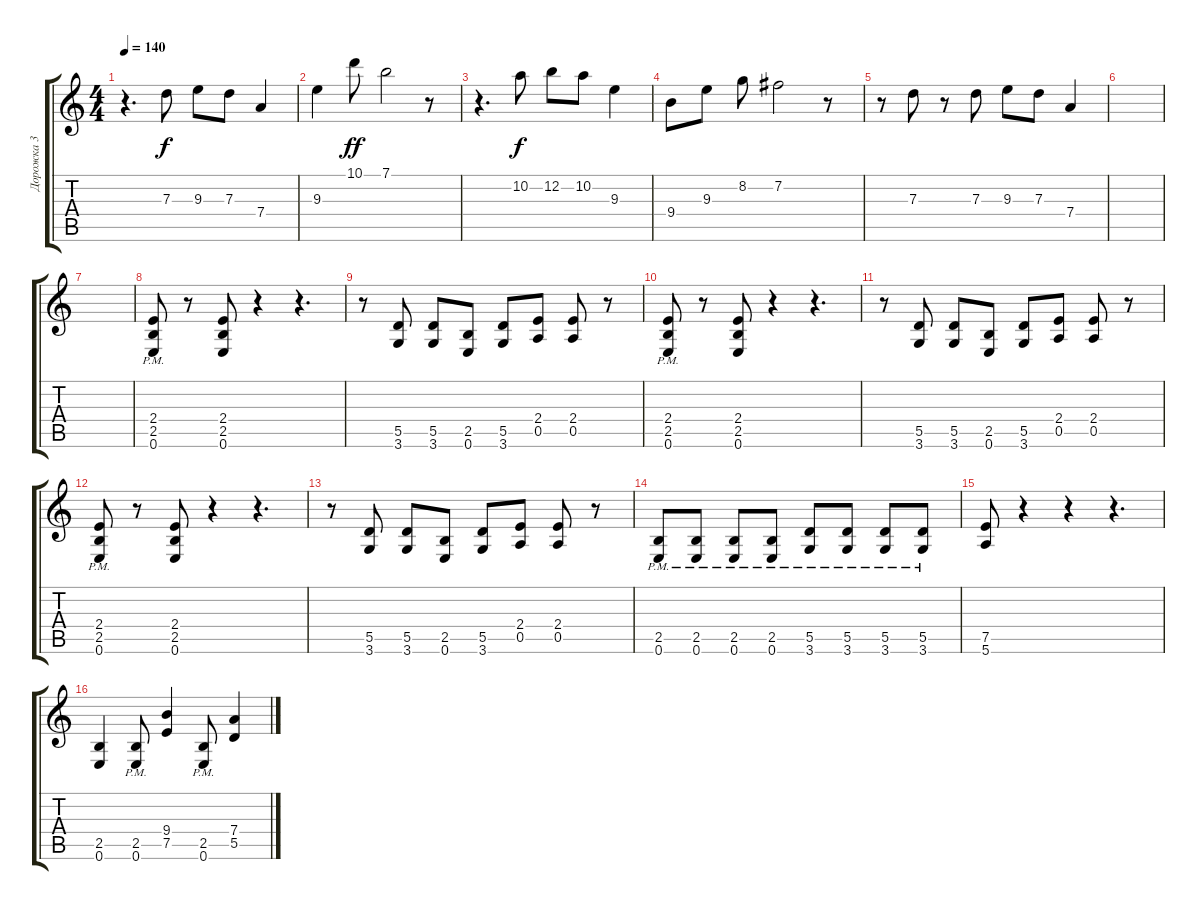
\track ("Дорожка 3" "Дорожка 3") {instrument distortionguitar}
\staff {score tabs}
\tuning (E4 B3 G3 D3 A2 E2) {hide}
\ts (4 4)
\tempo 140
\clef g2
\ks c
r.4{d dy f} 7.3.8 9.3.8 7.3.8 7.4.4 |
9.3.4 10.1.8{dy ff} 7.1.2 r.8 |
r.4{d} 10.2.8{dy f} 12.2.8 10.2.8 9.3.4 |
9.4.8 9.3.8 8.2.8 7.2.2 r.8 |
r.8 7.3.8 r.8 7.3.8 9.3.8 7.3.8 7.4.4 |
|
|
(2.4 2.5 0.6{pm}).8 r.8 (2.4 2.5 0.6).8 r.4 r.4{d} |
r.8 (5.5 3.6).8 (5.5 3.6).8 (2.5 0.6).8 (5.5 3.6).8 (2.4 0.5).8 (2.4 0.5).8 r.8 |
(2.4 2.5 0.6{pm}).8 r.8 (2.4 2.5 0.6).8 r.4 r.4{d} |
r.8 (5.5 3.6).8 (5.5 3.6).8 (2.5 0.6).8 (5.5 3.6).8 (2.4 0.5).8 (2.4 0.5).8 r.8 |
(2.4 2.5 0.6{pm}).8 r.8 (2.4 2.5 0.6).8 r.4 r.4{d} |
r.8 (5.5 3.6).8 (5.5 3.6).8 (2.5 0.6).8 (5.5 3.6).8 (2.4 0.5).8 (2.4 0.5).8 r.8 |
(2.5{pm} 0.6{pm}).8 (2.5{pm} 0.6{pm}).8 (2.5{pm} 0.6{pm}).8 (2.5{pm} 0.6{pm}).8 (5.5{pm} 3.6{pm}).8 (5.5{pm} 3.6{pm}).8 (5.5{pm} 3.6{pm}).8 (5.5{pm} 3.6{pm}).8 |
(7.5 5.6).8 r.4 r.4 r.4{d} |
(2.5 0.6).4 (2.5{pm} 0.6{pm}).8 (9.4 7.5).4 (2.5{pm} 0.6{pm}).8 (7.4 5.5).4
